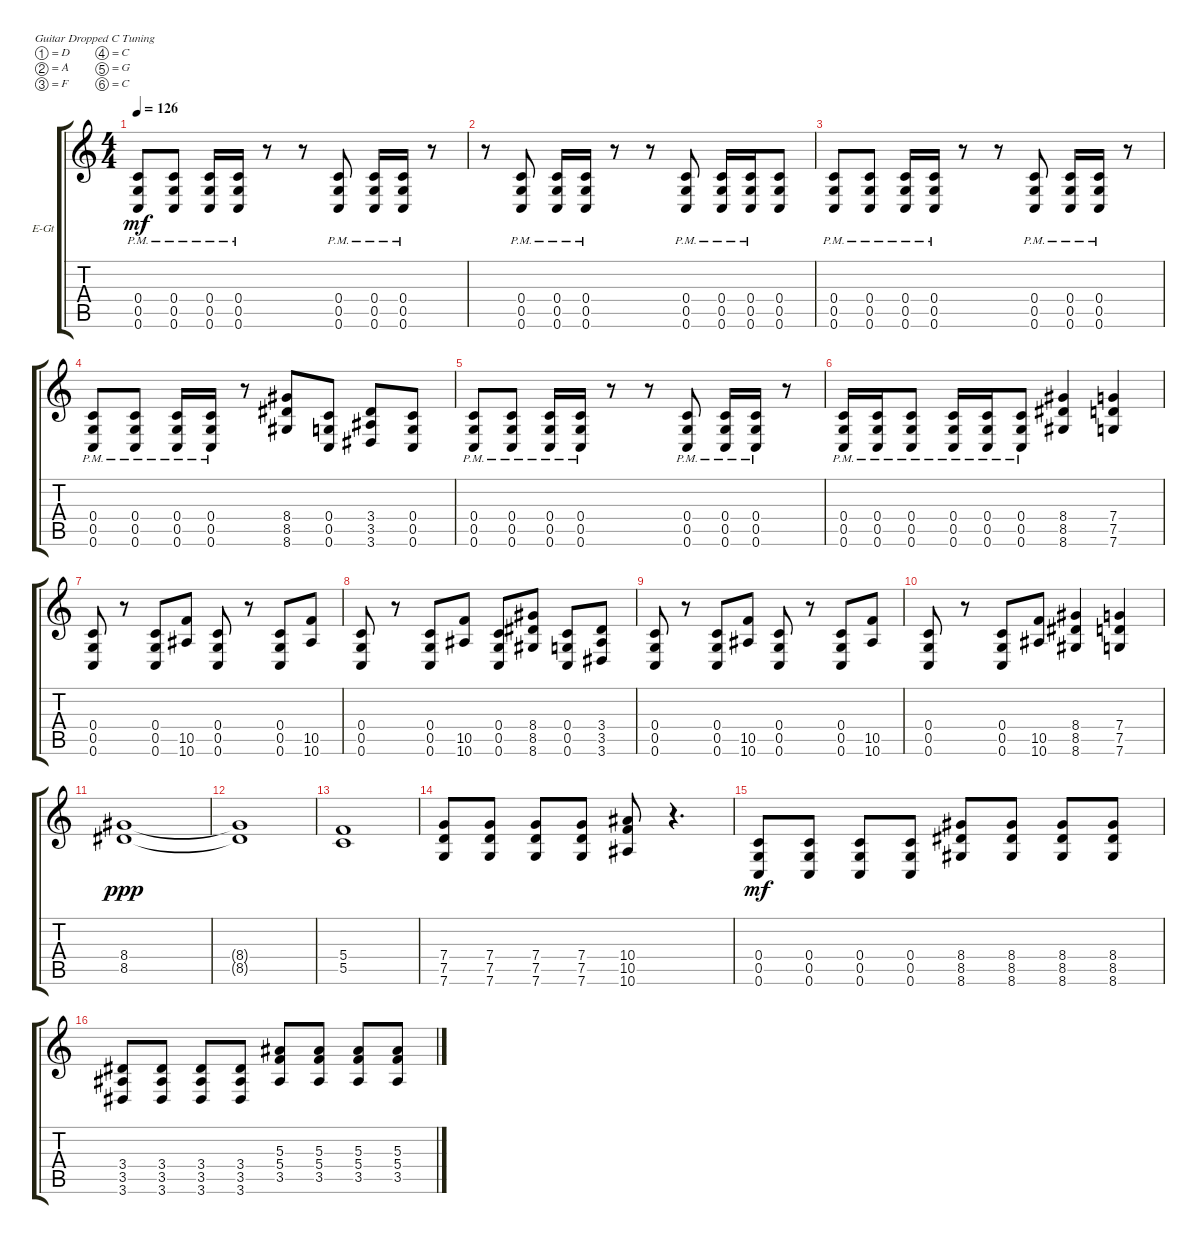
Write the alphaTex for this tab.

\defaultSystemsLayout 4
\bracketExtendMode groupsimilarinstruments
\firstSystemTrackNameOrientation horizontal
\otherSystemsTrackNameOrientation horizontal
\track ("Electric Guitar" "E-Gt") {instrument distortionguitar}
\staff {score tabs}
\tuning (D4 A3 F3 C3 G2 C2)
\ts (4 4)
\tempo 126
\clef g2
\ks c
(0.6{pm} 0.5{pm} 0.4{pm}).8{dy mf} (0.6{pm} 0.5{pm} 0.4{pm}).8 (0.6{pm} 0.5{pm} 0.4{pm}).16 (0.4{pm} 0.5{pm} 0.6{pm}).16 r.8 r.8 (0.6{pm} 0.5{pm} 0.4{pm}).8 (0.4{pm} 0.5{pm} 0.6{pm}).16 (0.6{pm} 0.5{pm} 0.4{pm}).16 r.8 |
r.8 (0.6{pm} 0.5{pm} 0.4{pm}).8 (0.6{pm} 0.5{pm} 0.4{pm}).16 (0.4{pm} 0.5{pm} 0.6{pm}).16 r.8 r.8 (0.6{pm} 0.5{pm} 0.4{pm}).8 (0.4{pm} 0.5{pm} 0.6{pm}).16 (0.6{pm} 0.5{pm} 0.4{pm}).16 (0.4 0.5 0.6).8 |
(0.6{pm} 0.5{pm} 0.4{pm}).8 (0.6{pm} 0.5{pm} 0.4{pm}).8 (0.6{pm} 0.5{pm} 0.4{pm}).16 (0.4{pm} 0.5{pm} 0.6{pm}).16 r.8 r.8 (0.6{pm} 0.5{pm} 0.4{pm}).8 (0.4{pm} 0.5{pm} 0.6{pm}).16 (0.6{pm} 0.5{pm} 0.4{pm}).16 r.8 |
(0.6{pm} 0.5{pm} 0.4{pm}).8 (0.6{pm} 0.5{pm} 0.4{pm}).8 (0.6{pm} 0.5{pm} 0.4{pm}).16 (0.4{pm} 0.5{pm} 0.6{pm}).16 r.8 (8.6 8.5 8.4).8 (0.4 0.5 0.6).8 (3.6 3.5 3.4).8 (0.4 0.5 0.6).8 |
(0.6{pm} 0.5{pm} 0.4{pm}).8 (0.6{pm} 0.5{pm} 0.4{pm}).8 (0.6{pm} 0.5{pm} 0.4{pm}).16 (0.4{pm} 0.5{pm} 0.6{pm}).16 r.8 r.8 (0.6{pm} 0.5{pm} 0.4{pm}).8 (0.4{pm} 0.5{pm} 0.6{pm}).16 (0.6{pm} 0.5{pm} 0.4{pm}).16 r.8 |
(0.6{pm} 0.5{pm} 0.4{pm}).16 (0.4{pm} 0.5{pm} 0.6{pm}).16 (0.6{pm} 0.5{pm} 0.4{pm}).8 (0.6{pm} 0.5{pm} 0.4{pm}).16 (0.4{pm} 0.5{pm} 0.6{pm}).16 (0.6{pm} 0.5{pm} 0.4{pm}).8 (8.4 8.5 8.6).4 (7.5 7.4 7.6).4 |
(0.4 0.5 0.6).8 r.8 (0.6 0.5 0.4).8 (10.5 10.6).8 (0.4 0.5 0.6).8 r.8 (0.6 0.5 0.4).8 (10.5 10.6).8 |
(0.4 0.5 0.6).8 r.8 (0.6 0.5 0.4).8 (10.5 10.6).8 (0.4 0.5 0.6).8 (8.5 8.4 8.6).8 (0.5 0.6 0.4).8 (3.5 3.6 3.4).8 |
(0.4 0.5 0.6).8 r.8 (0.6 0.5 0.4).8 (10.5 10.6).8 (0.4 0.5 0.6).8 r.8 (0.6 0.5 0.4).8 (10.5 10.6).8 |
(0.4 0.5 0.6).8 r.8 (0.6 0.5 0.4).8 (10.5 10.6).8 (8.4 8.5 8.6).4 (7.5 7.4 7.6).4 |
(8.4 8.5).1{dy ppp} |
(8.4{t} 8.5{t}).1 |
(5.5 5.4).1 |
(7.4 7.5 7.6).8 (7.6 7.5 7.4).8 (7.6 7.5 7.4).8 (7.6 7.5 7.4).8 (10.6 10.5 10.4).8 r.4{d} |
(0.6 0.5 0.4).8{dy mf} (0.4 0.5 0.6).8 (0.6 0.5 0.4).8 (0.4 0.5 0.6).8 (8.6 8.5 8.4).8 (8.4 8.5 8.6).8 (8.6 8.5 8.4).8 (8.4 8.5 8.6).8 |
(3.6 3.5 3.4).8 (3.4 3.5 3.6).8 (3.6 3.5 3.4).8 (3.4 3.5 3.6).8 (3.5 5.4 5.3).8 (5.3 5.4 3.5).8 (5.3 5.4 3.5).8 (5.3 5.4 3.5).8
